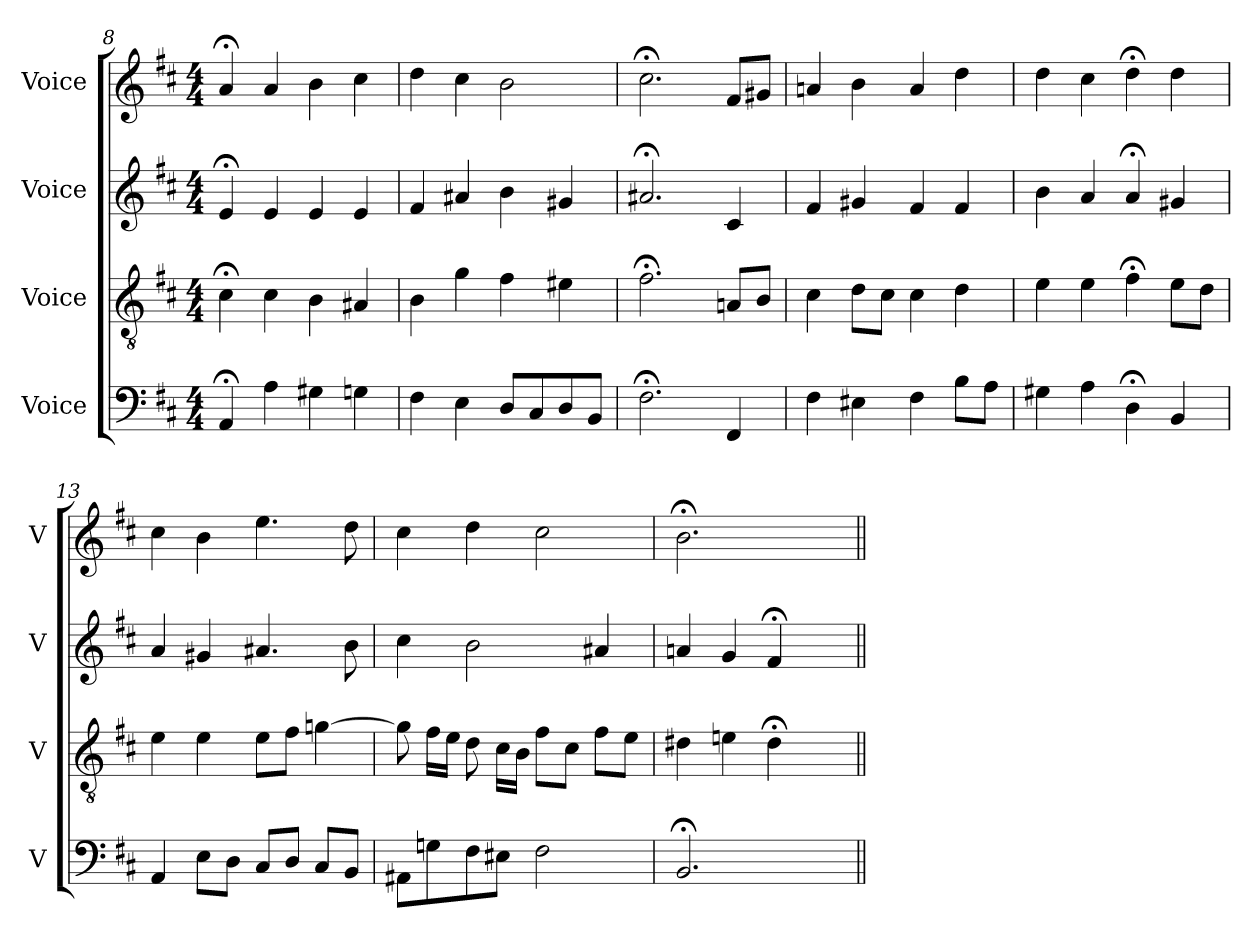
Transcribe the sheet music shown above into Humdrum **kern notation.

**kern	**kern	**kern	**kern
*part4	*part3	*part2	*part1
*staff4	*staff3	*staff2	*staff1
*I"Voice	*I"Voice	*I"Voice	*I"Voice
*I'V	*I'V	*I'V	*I'V
*clefF4	*clefGv2	*clefG2	*clefG2
*k[f#c#]	*k[f#c#]	*k[f#c#]	*k[f#c#]
*M4/4	*M4/4	*M4/4	*M4/4
=8	=8	=8	=8
4AA;/	4c#;\	4e;/	4a;/
4A\	4c#\	4e/	4a/
4G#X\	4B\	4e/	4b\
4Gn\	4A#X/	4e/	4cc#\
!!LO:LB:g=z
=9	=9	=9	=9
4F#\	4B\	4f#/	4dd\
4E\	4g\	4a#X/	4cc#\
8D/L	4f#\	4b\	2b\
8C#/	.	.	.
8D/	4e#X\	4g#X/	.
8BB/J	.	.	.
=10	=10	=10	=10
2.F#;\	2.f#;\	2.a#X;/	2.cc#;\
4FF#/	8An/L	4c#/	8f#/L
.	8B/J	.	8g#X/J
=11	=11	=11	=11
4F#\	4c#\	4f#/	4an/
4E#X\	8d\L	4g#X/	4b\
.	8c#\J	.	.
4F#\	4c#\	4f#/	4a/
8B\L	4d\	4f#/	4dd\
8A\J	.	.	.
=12	=12	=12	=12
4G#X\	4e\	4b\	4dd\
4A\	4e\	4a/	4cc#\
4D;\	4f#;\	4a;/	4dd;\
4BB/	8e\L	4g#X/	4dd\
.	8d\J	.	.
=13	=13	=13	=13
4AA/	4e\	4a/	4cc#\
8E\L	4e\	4g#X/	4b\
8D\J	.	.	.
8C#/L	8e\L	4.a#X/	4.ee\
8D/J	8f#\J	.	.
8C#/L	[4gn\	.	.
8BB/J	.	8b\	8dd\
!!LO:PB:g=z
=14	=14	=14	=14
8AA#X\L	8g\]	4cc#\	4cc#\
8Gn\	16f#\LL	.	.
.	16e\JJ	.	.
8F#\	8d\	2b\	4dd\
8E#X\J	16c#\LL	.	.
.	16B\JJ	.	.
2F#\	8f#\L	.	2cc#\
.	8c#\J	.	.
.	8f#\L	4a#X/	.
.	8e\J	.	.
=15	=15	=15	=15
2.BB;/	4d#X\	4an/	2.b;\
.	4en\	4g/	.
.	4d#;\	4f#;/	.
4ryy	4ryy	4ryy	4ryy
=||	=||	=||	=||
*-	*-	*-	*-
